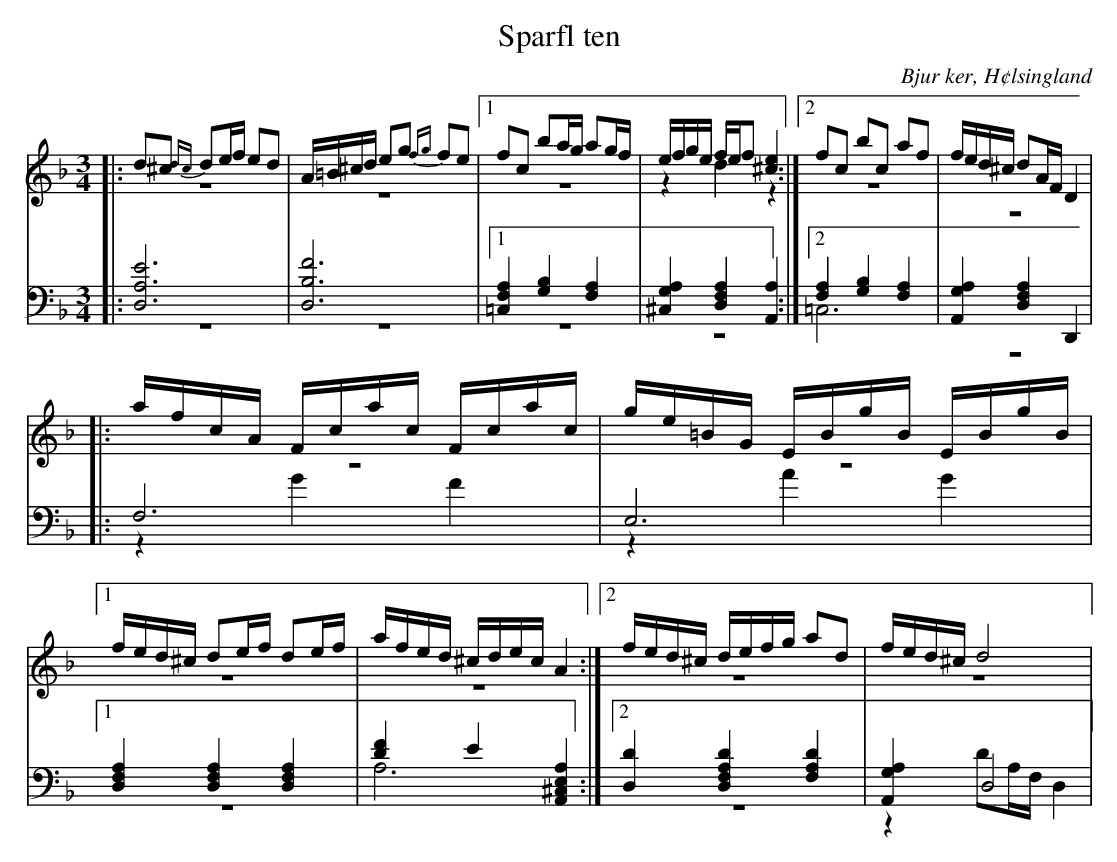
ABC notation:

X:1
T: Sparfl ten
O: Bjur ker, H¢lsingland
M: 3/4
L: 1/8
K: Dm
V:1
V:2 merge
V:3
V:4 merge
V:1
|:d^c {dc}de/f/ ed|A/=B/^c/d/ eg {fg}fe|1 fc ba/g/ ag/f/| e/f/g/e/ f/e/f [^c2e2]:|2 fc bc af|f/e/d/^c/ dA/F/ D2|
|:a/f/c/A/  F/c/a/c/ F/c/a/c/|g/e/=B/G/  E/B/g/B/  E/B/g/B/|1 f/e/d/^c/ de/f/ de/f/|a/f/e/d/ ^c/d/e/c/ A2:|2 f/e/d/^c/ d/e/f/g/ ad|f/e/d/^c/ d4|
V:2
|:z6|z6|1 z6|z2 d2 z2:|2 z6|z6|
|:z6|z6|1 z6|z6:|2 z6|z6|
V:3 clef=bass
|:[D,6A,6E6]|[D,6B,6F6]|1 [=C,2F,2A,2] [G,2B,2] [F,2A,2]|[^C,2G,2A,2] [D,2F,2A,2] [A,,2A,2]:|2 [F,2A,2] [G,2B,2] [F,2A,2]|[A,,2G,2A,2] [D,2F,2A,2] D,,2|
|:F,6|E,6|1 [D,2F,2A,2] [D,2F,2A,2] [D,2F,2A,2]|[D2F2] E2 [A,,2^C,2E,2A,2]:|2 [D,2D2] [D,2F,2A,2D2] [F,2A,2D2]|[A,,2G,2A,2] D,4|
V:4 clef=bass
|:z6|z6|1 z6|z6:|2 =C,6|z6|
|:z2 G2 F2|z2 A2 G2|1 z6|A,6:|2 z6|z2 DA,/F,/ D,2|
